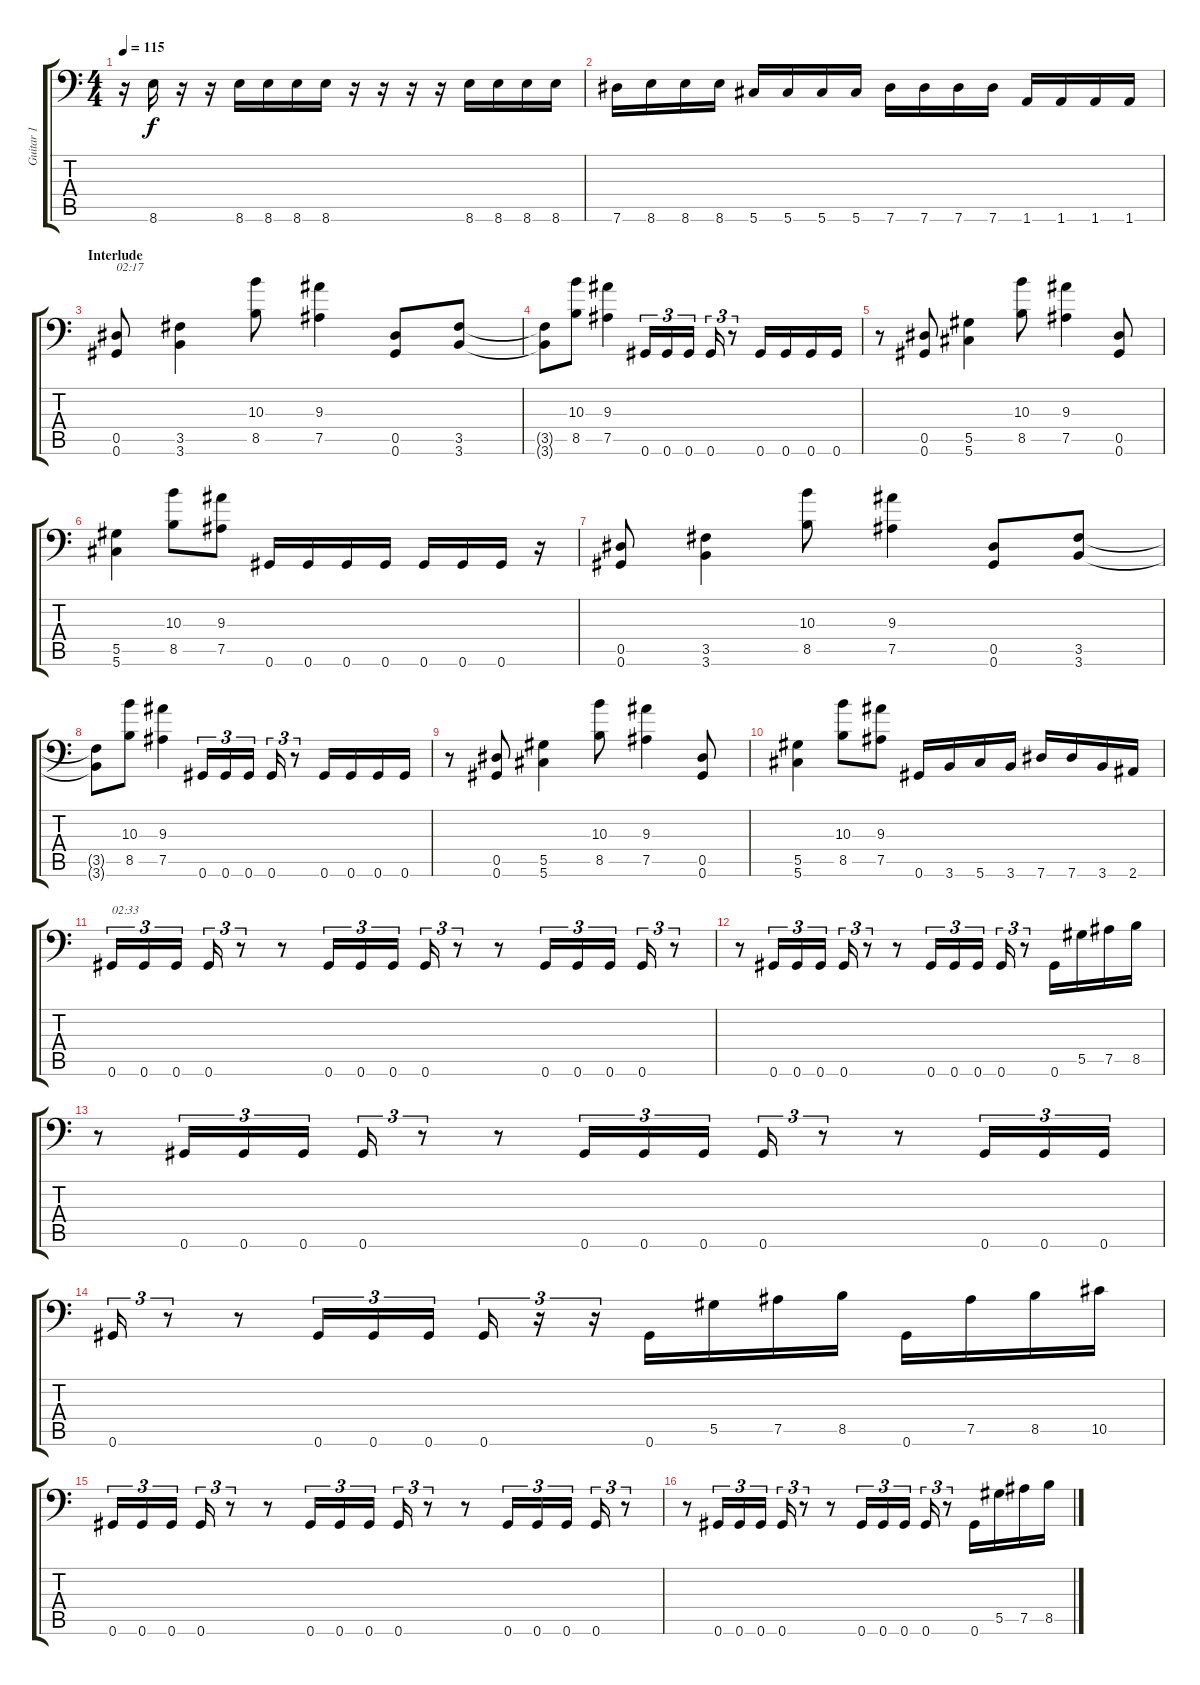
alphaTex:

\track ("Guitar 1" "Guitar 1") {instrument distortionguitar}
\staff {score tabs}
\tuning (Bb3 F3 Db3 Ab2 Eb2 Ab1) {hide}
\ts (4 4)
\tempo 115
\clef f4
\ks c
r.16{dy f} 8.6.16 r.16 r.16 8.6.16 8.6.16 8.6.16 8.6.16 r.16 r.16 r.16 r.16 8.6.16 8.6.16 8.6.16 8.6.16 |
7.6.16 8.6.16 8.6.16 8.6.16 5.6.16 5.6.16 5.6.16 5.6.16 7.6.16 7.6.16 7.6.16 7.6.16 1.6.16 1.6.16 1.6.16 1.6.16 |
\section ("" "Interlude")
(0.5 0.6).8{txt "02:17"} (3.5 3.6).4 (10.3 8.5).8 (9.3 7.5).4 (0.5 0.6).8 (3.5 3.6).8 |
(3.5{t} 3.6{t}).8 (10.3 8.5).8 (9.3 7.5).4 0.6.16{tu (3 2)} 0.6.16{tu (3 2)} 0.6.16{tu (3 2)} 0.6.16{tu (3 2)} r.8{tu (3 2)} 0.6.16 0.6.16 0.6.16 0.6.16 |
r.8 (0.5 0.6).8 (5.5 5.6).4 (10.3 8.5).8 (9.3 7.5).4 (0.5 0.6).8 |
(5.5 5.6).4 (10.3 8.5).8 (9.3 7.5).8 0.6.16 0.6.16 0.6.16 0.6.16 0.6.16 0.6.16 0.6.16 r.16 |
(0.5 0.6).8 (3.5 3.6).4 (10.3 8.5).8 (9.3 7.5).4 (0.5 0.6).8 (3.5 3.6).8 |
(3.5{t} 3.6{t}).8 (10.3 8.5).8 (9.3 7.5).4 0.6.16{tu (3 2)} 0.6.16{tu (3 2)} 0.6.16{tu (3 2)} 0.6.16{tu (3 2)} r.8{tu (3 2)} 0.6.16 0.6.16 0.6.16 0.6.16 |
r.8 (0.5 0.6).8 (5.5 5.6).4 (10.3 8.5).8 (9.3 7.5).4 (0.5 0.6).8 |
(5.5 5.6).4 (10.3 8.5).8 (9.3 7.5).8 0.6.16 3.6.16 5.6.16 3.6.16 7.6.16 7.6.16 3.6.16 2.6.16 |
0.6.16{tu (3 2) txt "02:33"} 0.6.16{tu (3 2)} 0.6.16{tu (3 2)} 0.6.16{tu (3 2)} r.8{tu (3 2)} r.8 0.6.16{tu (3 2)} 0.6.16{tu (3 2)} 0.6.16{tu (3 2)} 0.6.16{tu (3 2)} r.8{tu (3 2)} r.8 0.6.16{tu (3 2)} 0.6.16{tu (3 2)} 0.6.16{tu (3 2)} 0.6.16{tu (3 2)} r.8{tu (3 2)} |
r.8 0.6.16{tu (3 2)} 0.6.16{tu (3 2)} 0.6.16{tu (3 2)} 0.6.16{tu (3 2)} r.8{tu (3 2)} r.8 0.6.16{tu (3 2)} 0.6.16{tu (3 2)} 0.6.16{tu (3 2)} 0.6.16{tu (3 2)} r.8{tu (3 2)} 0.6.16 5.5.16 7.5.16 8.5.16 |
r.8 0.6.16{tu (3 2)} 0.6.16{tu (3 2)} 0.6.16{tu (3 2)} 0.6.16{tu (3 2)} r.8{tu (3 2)} r.8 0.6.16{tu (3 2)} 0.6.16{tu (3 2)} 0.6.16{tu (3 2)} 0.6.16{tu (3 2)} r.8{tu (3 2)} r.8 0.6.16{tu (3 2)} 0.6.16{tu (3 2)} 0.6.16{tu (3 2)} |
0.6.16{tu (3 2)} r.8{tu (3 2)} r.8 0.6.16{tu (3 2)} 0.6.16{tu (3 2)} 0.6.16{tu (3 2)} 0.6.16{tu (3 2)} r.16{tu (3 2)} r.16{tu (3 2)} 0.6.16 5.5.16 7.5.16 8.5.16 0.6.16 7.5.16 8.5.16 10.5.16 |
0.6.16{tu (3 2)} 0.6.16{tu (3 2)} 0.6.16{tu (3 2)} 0.6.16{tu (3 2)} r.8{tu (3 2)} r.8 0.6.16{tu (3 2)} 0.6.16{tu (3 2)} 0.6.16{tu (3 2)} 0.6.16{tu (3 2)} r.8{tu (3 2)} r.8 0.6.16{tu (3 2)} 0.6.16{tu (3 2)} 0.6.16{tu (3 2)} 0.6.16{tu (3 2)} r.8{tu (3 2)} |
r.8 0.6.16{tu (3 2)} 0.6.16{tu (3 2)} 0.6.16{tu (3 2)} 0.6.16{tu (3 2)} r.8{tu (3 2)} r.8 0.6.16{tu (3 2)} 0.6.16{tu (3 2)} 0.6.16{tu (3 2)} 0.6.16{tu (3 2)} r.8{tu (3 2)} 0.6.16 5.5.16 7.5.16 8.5.16
